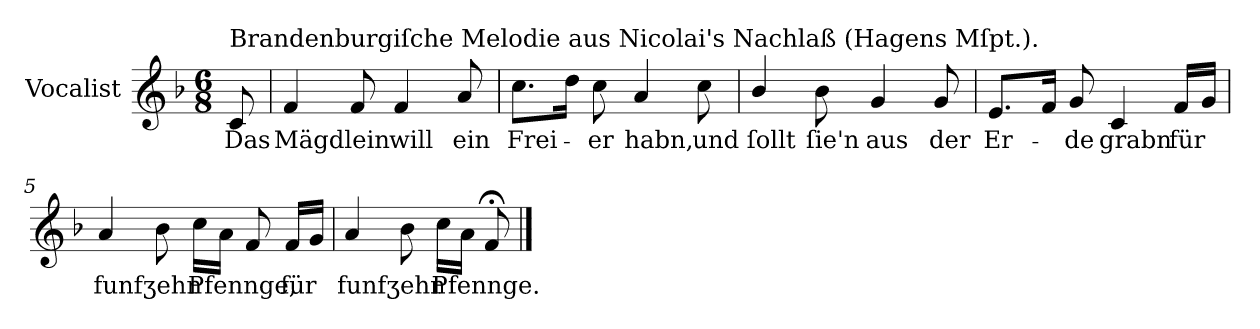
**kern	**text
*part1	*part1
*staff1	*staff1
*I"Vocalist	*
*k[b-]	*
*F:	*
*M6/8	*
=	=
!LO:TX:a:t=Brandenburgiſche Melodie aus Nicolai's Nachlaß (Hagens Mſpt.).	!
8c	Das
=1	=1
4f	Mägdlein
8f	.
4f	will
8a	ein
=2	=2
8.ccL	Frei-
16ddJk	.
8cc	-er
4a	habn,
8cc	und
=3	=3
4b-/	ſollt
8b-	ſie'n
4g	aus
8g	der
=4	=4
8.eL	Er-
16fJk	.
8g	-de
4c	grabn
16fLL	für
16gJJ	.
=5	=5
4a	funfʒehn
8b-	.
16ccLL	Pfennge,
16aJJ	.
8f	.
16fLL	für
16gJJ	.
=6	=6
4a	funfʒehn
8b-	.
16ccLL	Pfennge.
16aJJ	.
8f;<	.
==	==
*-	*-
